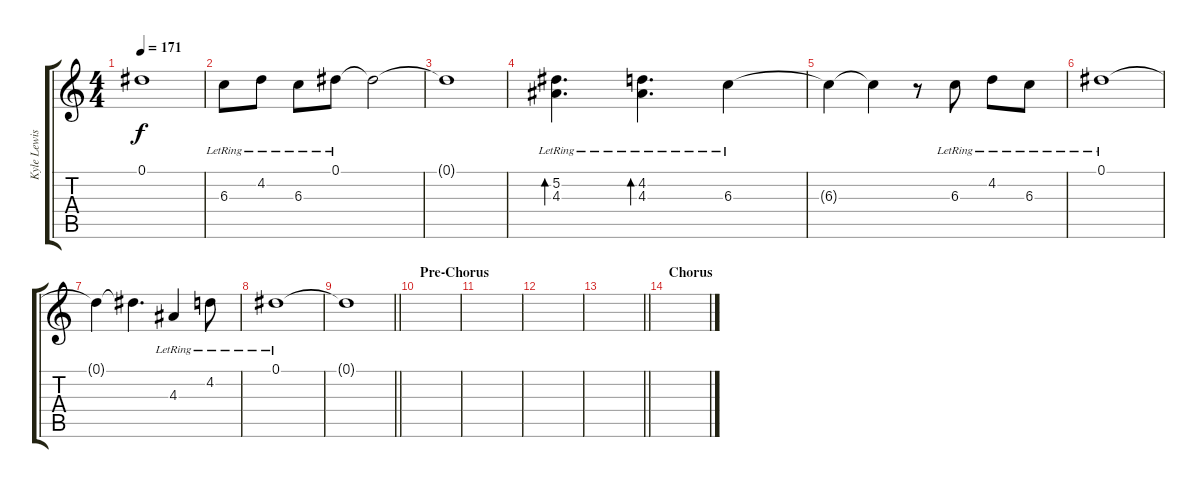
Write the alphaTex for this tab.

\track ("Kyle Lewis - Guitar" "Kyle Lewis") {instrument electricguitarclean}
\staff {score tabs}
\tuning (Eb4 Bb3 Gb3 Db3 Ab2 Eb2) {hide}
\ts (4 4)
\tempo 171
\clef g2
\ks c
0.1{t}.1{dy f} |
6.3{lr}.8 4.2{lr}.8 6.3{lr}.8 0.1{lr}.8 0.1{t}.2 |
0.1{t}.1 |
(5.2{lr} 4.3{lr}).4{d bd 120} (4.2{lr} 4.3{lr}).4{d bd 120} 6.3{lr}.4 |
6.3{t}.4 6.3{t}.4 r.8 6.3{lr}.8 4.2{lr}.8 6.3{lr}.8 |
0.1{lr}.1 |
0.1{t}.4 0.1{t}.4{d} 4.3{lr}.4 4.2{lr}.8 |
0.1{lr}.1 |
\barLineRight lightlight
0.1{t}.1 |
\section ("" "Pre-Chorus")
|
|
|
\barLineRight lightlight
|
\section ("" "Chorus")
